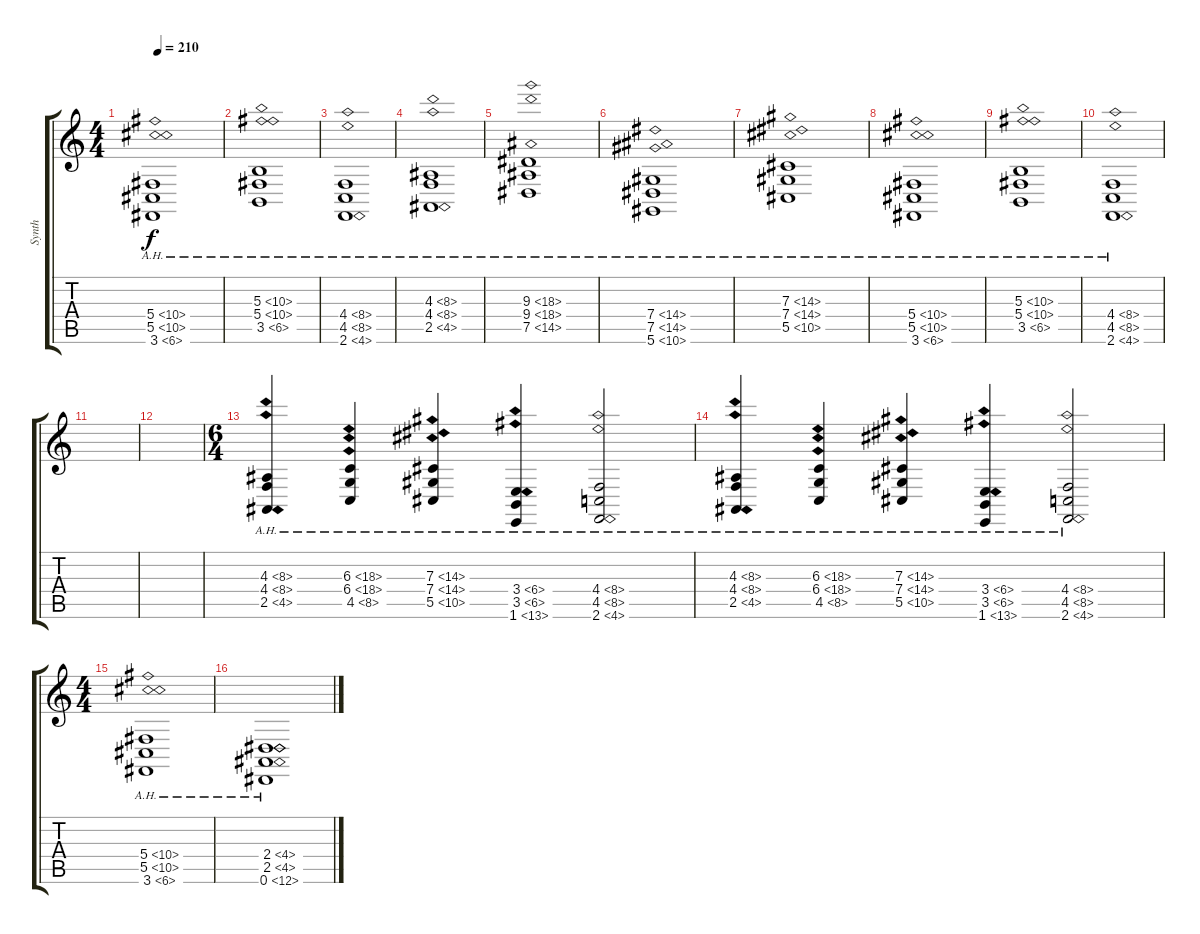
\track ("Synth" "Synth") {instrument stringensemble1}
\staff {score tabs}
\tuning (Eb4 Bb3 Gb3 Db3 Ab2 Eb2) {hide}
\ts (4 4)
\tempo 210
\clef g2
\ks c
(5.4{ah 5} 5.5{ah 5} 3.6{ah 3}).1{dy f} |
(5.3{ah 5} 5.4{ah 5} 3.5{ah 3}).1 |
(4.4{ah 4} 4.5{ah 4} 2.6{ah 2}).1 |
(4.3{ah 4} 4.4{ah 4} 2.5{ah 2}).1{instrument stringensemble1} |
(9.3{ah 9} 9.4{ah 9} 7.5{ah 7}).1 |
(7.4{ah 7} 7.5{ah 7} 5.6{ah 5}).1 |
(7.3{ah 7} 7.4{ah 7} 5.5{ah 5}).1 |
(5.4{ah 5} 5.5{ah 5} 3.6{ah 3}).1 |
(5.3{ah 5} 5.4{ah 5} 3.5{ah 3}).1 |
(4.4{ah 4} 4.5{ah 4} 2.6{ah 2}).1 |
|
|
\ts (6 4)
(4.3{ah 4} 4.4{ah 4} 2.5{ah 2}).4 (6.3{ah 12} 6.4{ah 12} 4.5{ah 4}).4 (7.3{ah 7} 7.4{ah 7} 5.5{ah 5}).4 (3.4{ah 3} 3.5{ah 3} 1.6{ah 12}).4 (4.4{ah 4} 4.5{ah 4} 2.6{ah 2}).2 |
(4.3{ah 4} 4.4{ah 4} 2.5{ah 2}).4 (6.3{ah 12} 6.4{ah 12} 4.5{ah 4}).4 (7.3{ah 7} 7.4{ah 7} 5.5{ah 5}).4 (3.4{ah 3} 3.5{ah 3} 1.6{ah 12}).4 (4.4{ah 4} 4.5{ah 4} 2.6{ah 2}).2 |
\ts (4 4)
(5.4{ah 5} 5.5{ah 5} 3.6{ah 3}).1 |
(2.4{ah 2} 2.5{ah 2} 0.6{ah 12}).1
